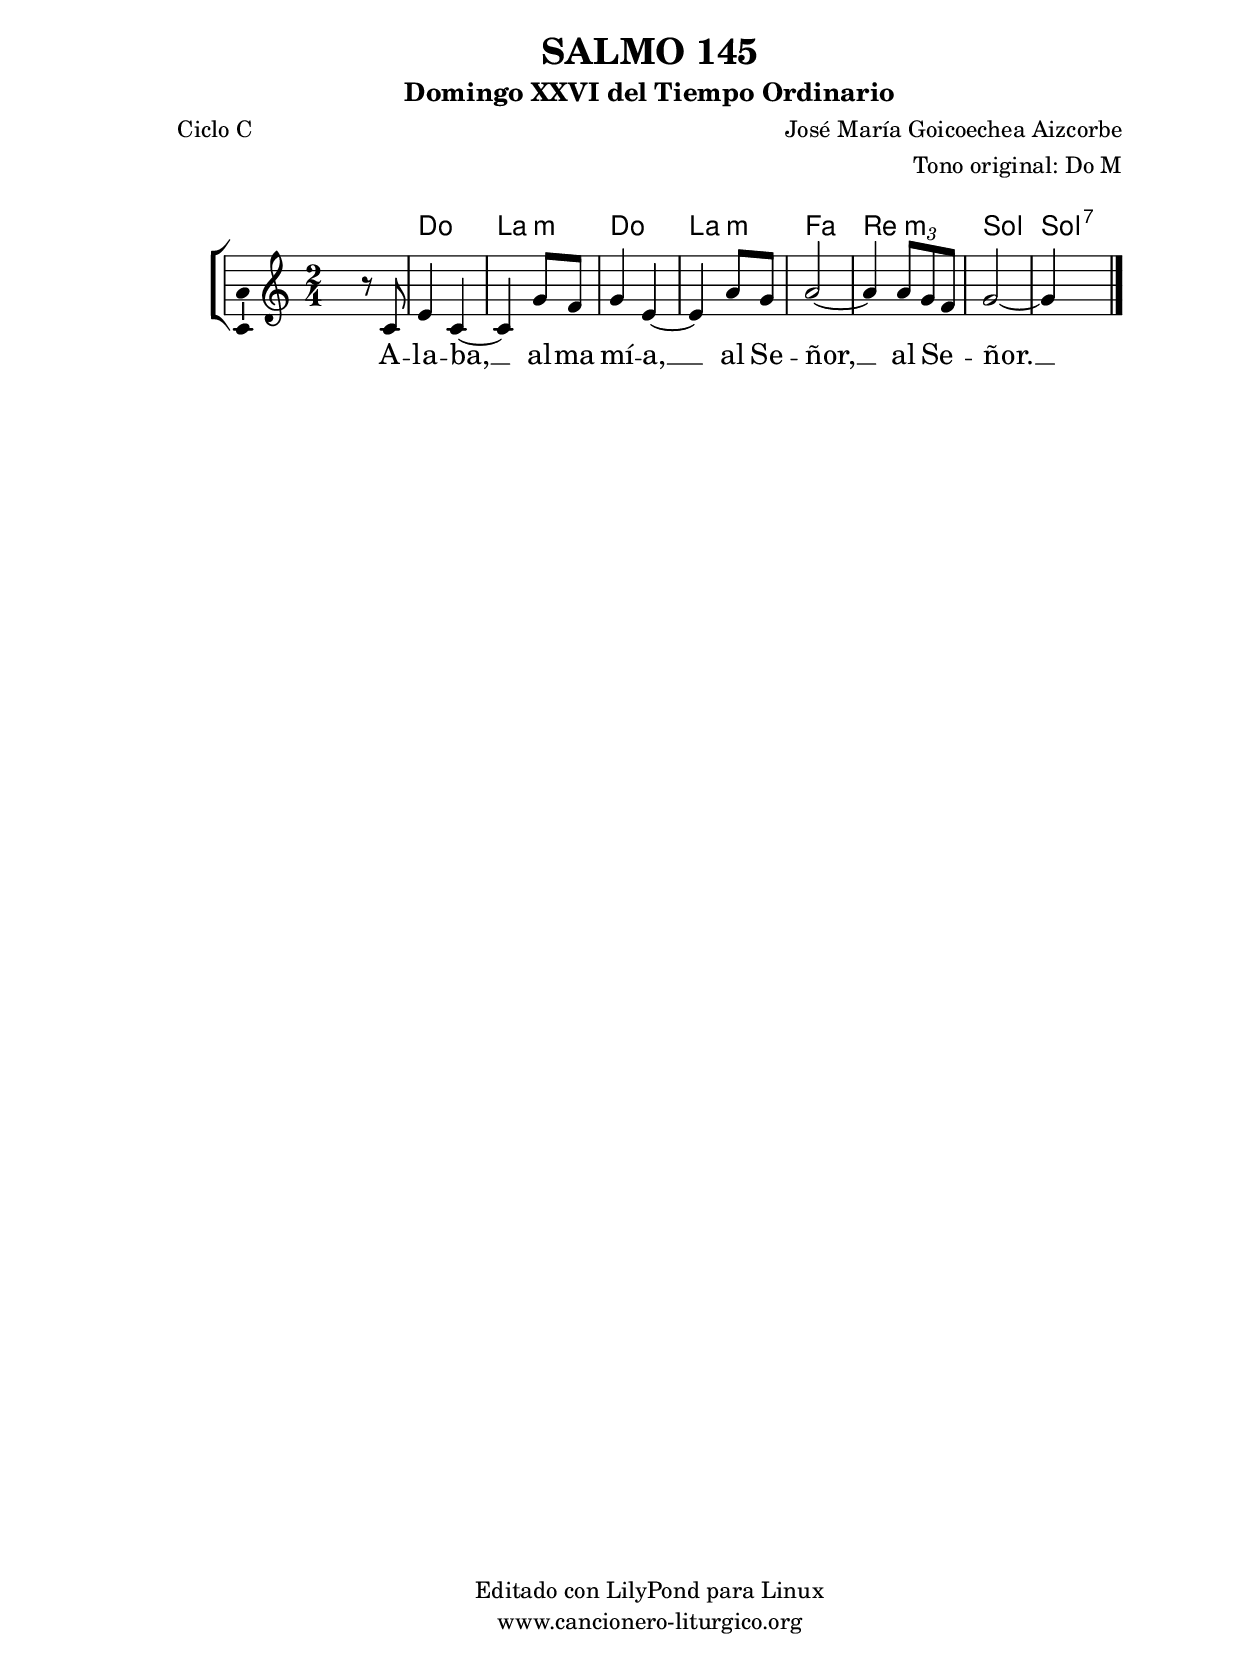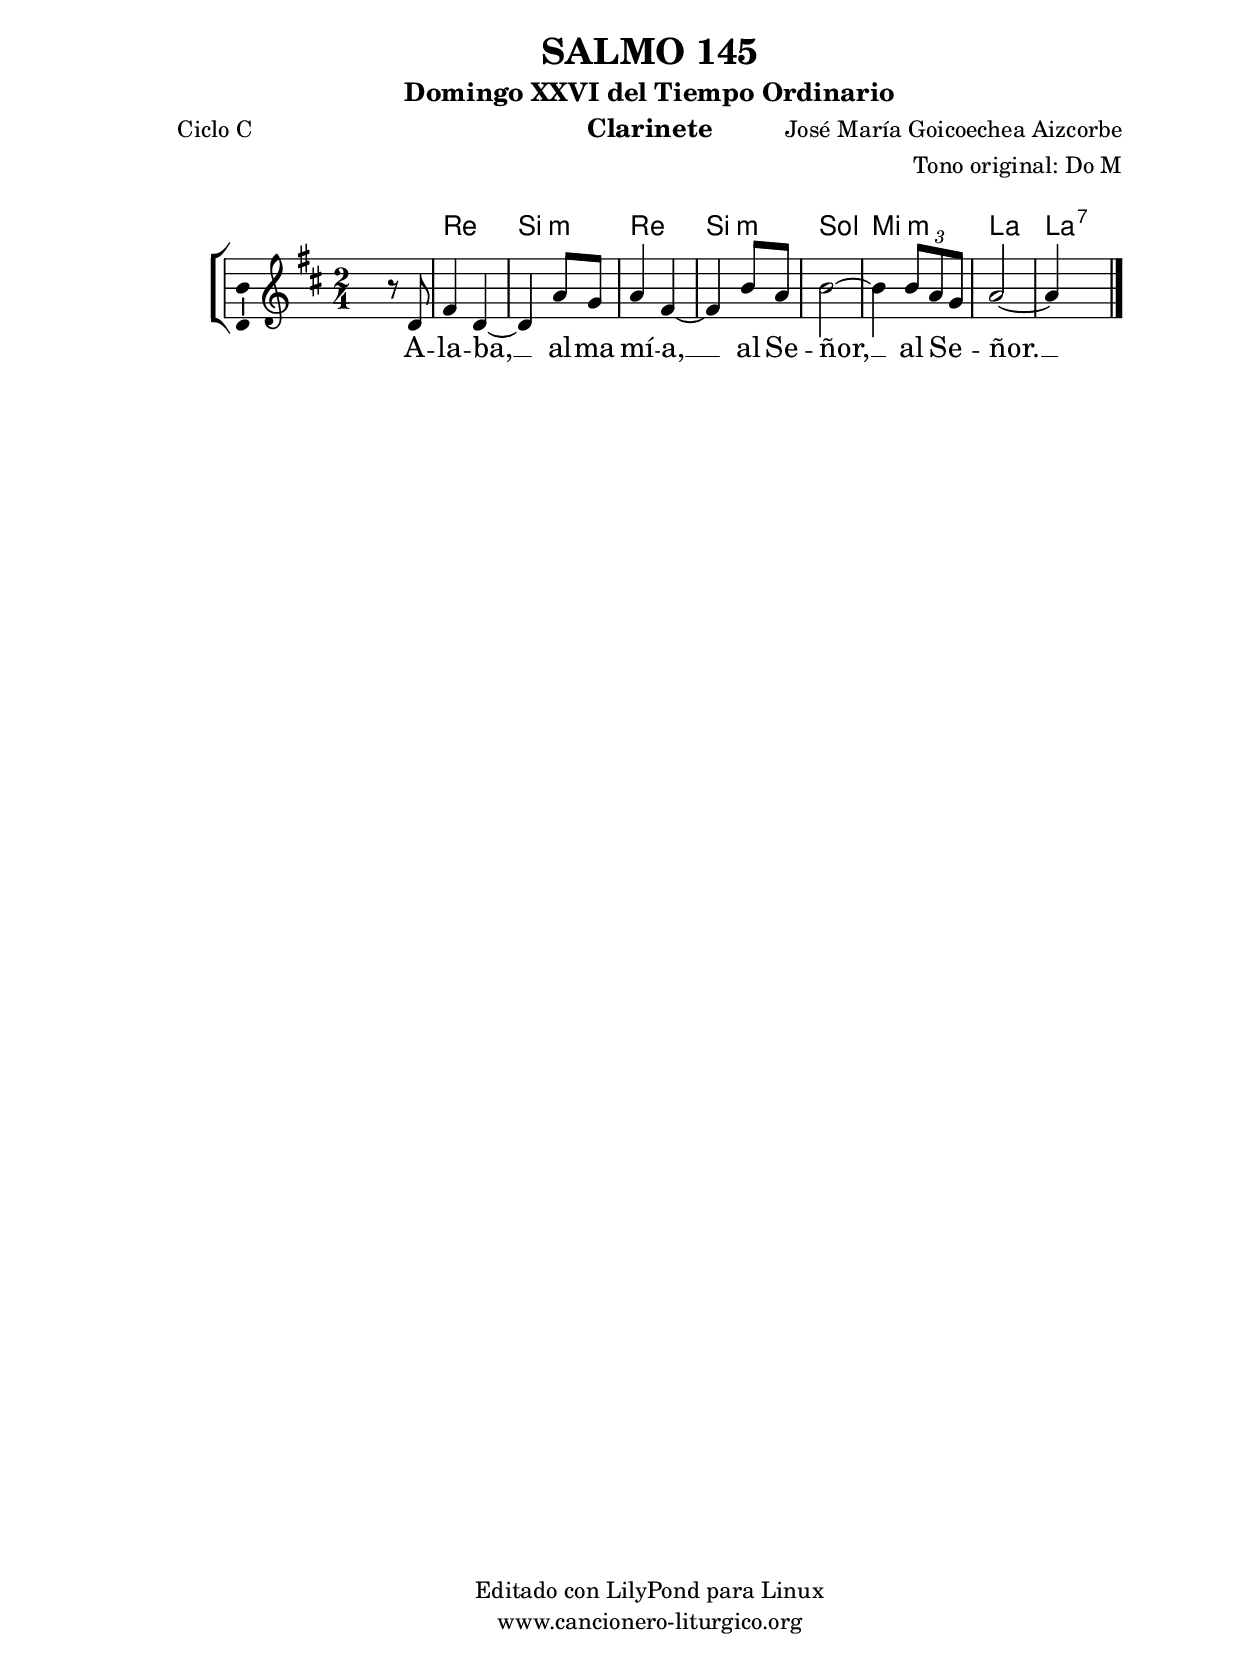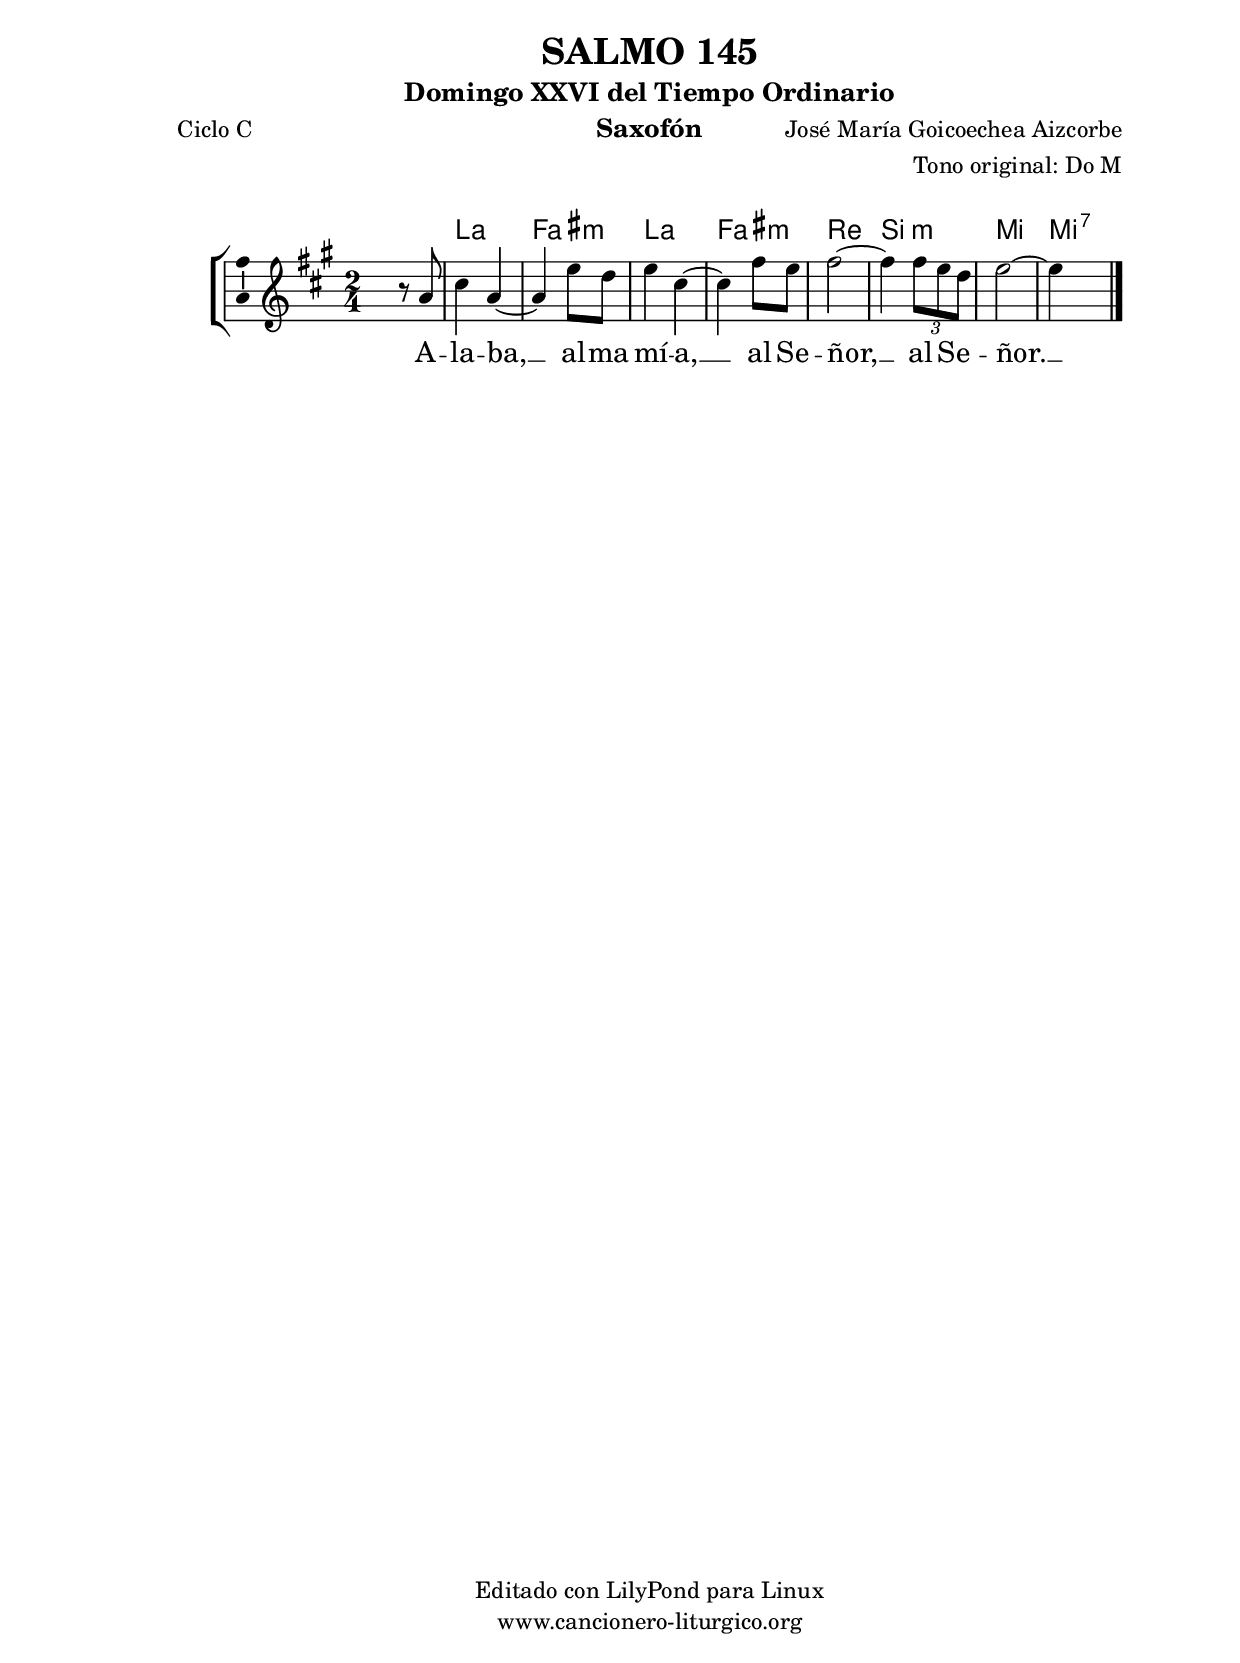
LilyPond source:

%
%para convertir .midi en .wav:
%timidity filename.midi -Ow -o finename.wav
%
%
%Para convertir de .wav a .mp3:
%lame -h -m j filename.wav
%
%
%para escuchar el midi:
%timidity nombrefichero.midi
%


%versión de lilypond para la que se ha escrito esta partitura:
\version "2.16.0"

	%Tamaño papel
	#(set-default-paper-size "a4")
	%Tamaño partitura
	#(set-global-staff-size 20)
	%No responde al pulsar sobre una nota
	#(ly:set-option 'point-and-click #f)

%parámetros del encabezamiento:
\header {
	title = "SALMO 145"
	subtitle = "Domingo XXVI del Tiempo Ordinario"
	composer = "José María Goicoechea Aizcorbe"
	poet = "Ciclo C"
	meter = ""
	arranger = "Tono original: Do M"
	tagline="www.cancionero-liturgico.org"
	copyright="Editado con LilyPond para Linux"
	}

%parámetros asociados al papel:
\paper  {
	oddHeaderMarkup = \markup {\fill-line { \on-the-fly #not-first-page \fromproperty #'header:title \on-the-fly #not-first-page \fromproperty #'header:composer }}
	evenHeaderMarkup = \markup {\fill-line { \fromproperty #'header:composer \fromproperty #'header:title }}
	#(set-paper-size "a4")
	print-page-number = ##f
	first-page-number = 1
	print-first-page-number = ##f
%	head-separation = 3.0 \cm
	top-margin = 2.0 \cm
	bottom-margin = 0.5\cm
%%%	bottom-margin = -1.0\cm
	left-margin = 3.0 \cm
	line-width = 16.0 \cm 
	indent = 8\mm
	interscoreline = 2.\mm
	between-system-space = 15\mm
%	para que las partituras no llenen la hoja:
	ragged-bottom = ##t
%	idem para la última hoja:
	ragged-last-bottom = ##f
%	para que las partituras llenen el ancho del papel:
	ragged-last = ##f
	after-title-space = 2.5 \cm
%page-count=1
%system-count=8

	%Flexible Vertical Spacing
%	markup-markup-spacing =
%	#'((basic-distance . 15) (minimum-distance . 15) (padding . 3))
	markup-system-spacing =
	#'((basic-distance . 15) (minimum-distance . 15) (padding . 3))
	system-system-spacing =
	#'((basic-distance . 15) (minimum-distance . 15) (padding . 3))
	score-system-spacing =
	#'((basic-distance . 15) (minimum-distance . 15) (padding . 5))
%	top-system-spacing = % header
%	#'((basic-distance . 8) (minimum-distance . 0) (padding . 3))
%	top-markup-spacing =
%	#'((basic-distance . 20) (minimum-distance . 20) (padding . 3))
	last-bottom-spacing = % footer
	#'((basic-distance . 5) (minimum-distance . 5) (padding . 3))
%	score-markup-spacing =
%	#'((basic-distance . 16) (minimum-distance . 13) (padding . 3))

	}


%parámetros que afectan a toda la partitura:
global =  {
	%clave de sol (G):
	\clef G
	%armadura:
%	\transpose e f
	\key c \major
	\tempo 4=100
	\set Score.tempoHideNote = ##t
	}


acordes = {
	\italianChords
	\chordmode {
%	\transpose e f
{

s2
c2 a:m c a:m f d:m g g:7

	}
	}
}

melodia = 
%	\transpose e f
{
	\relative c'{

\time 2/4

s4 r8 c8
e4 c~
c4 g'8 f
g4 e~
e4 a8 g
a2~
a4 \times 2/3 {a8 g f}
g2~
g4 s4

	\bar "|."
	}
	}


texto = \lyricmode {
A -- la -- ba, __
al -- ma mí -- a, __
al Se -- ñor, __
al Se -- _ ñor. __
	}


acordesStaff = \context ChordNames = acordesStaff <<
	\set chordChanges = ##t
	\acordes
	>>


vozStaff = \context Voice = vozStaff
\with {\consists "Ambitus_engraver"}
<<
%	\set Staff.instrumentName = ""
%	\set Staff.shortInstrumentName = ""
%	\set Staff.midiInstrument = #"clarinet"
%	\set Staff.midiInstrument = #"cello"
%	\set Staff.midiInstrument = #"flute"
	\set Staff.midiInstrument = #"electric guitar (jazz)"
%	\set Staff.midiInstrument = #"english horn"
%	\set Staff.midiInstrument = #"violin"
%	\set Staff.midiInstrument = #"glockenspiel"
	\set Staff.midiMinimumVolume = #0.7
	\set Staff.midiMaximumVolume = #0.9
	\global
	\melodia
	>>


textoStaff = \context Lyrics = textoStaff <<
	\lyricsto vozStaff \texto
	>>

\book {
	\score {
		\context ChoirStaff {
			\override StaffGroup.SystemStartBracket #'collapse-height = #1
			\override Score.SystemStartBar #'collapse-height = #1
			<<
			\acordesStaff
			\vozStaff
			\textoStaff
			>>
			}
		\layout {
	    		\context {
				\Lyrics
				\override LyricText #'font-size = #2
				}
	   		 \context {
				\Score
				%fontSize = #3
				\override StaffSymbol #'staff-space = #(magstep +3)
				%\override Beam #'thickness = #0.55
				%\override SpacingSpanner #'spacing-increment = #1.0
				%\override Slur #'height-limit = #1.5
				}
			}
		}
	\score {
		\unfoldRepeats
		\context ChoirStaff {
			<<
			\acordesStaff
			\vozStaff
			>>
			}
		\midi {
	  		\context {
	  			\Score
				tempoWholesPerMinute = #(ly:make-moment 70 4)
				}
			}
		}
	}

%Partitura para clarinete
#(define output-suffix "C")
\book {
	\header{
		instrument = "Clarinete"
		}
	\score {
		\context ChoirStaff {
			\override StaffGroup.SystemStartBracket #'collapse-height = #1
			\override Score.SystemStartBar #'collapse-height = #1
\transpose c d
			<<
			\acordesStaff
			\vozStaff
			\textoStaff
			>>
			}
		\layout {
	    		\context {
				\Lyrics
				\override LyricText #'font-size = #2
				}
	   		 \context {
				\Score
				%fontSize = #3
				\override StaffSymbol #'staff-space = #(magstep +3)
				%\override Beam #'thickness = #0.55
				%\override SpacingSpanner #'spacing-increment = #1.0
				%\override Slur #'height-limit = #1.5
				}
			}
		}
	}

%Partitura para saxofón
#(define output-suffix "S")
\book {
	\header{
		instrument = "Saxofón"
		}
	\score {
		\context ChoirStaff {
			\override StaffGroup.SystemStartBracket #'collapse-height = #1
			\override Score.SystemStartBar #'collapse-height = #1
\transpose c a
			<<
			\acordesStaff
			\vozStaff
			\textoStaff
			>>
			}
		\layout {
	    		\context {
				\Lyrics
				\override LyricText #'font-size = #2
				}
	   		 \context {
				\Score
				%fontSize = #3
				\override StaffSymbol #'staff-space = #(magstep +3)
				%\override Beam #'thickness = #0.55
				%\override SpacingSpanner #'spacing-increment = #1.0
				%\override Slur #'height-limit = #1.5
				}
			}
		}
	}

